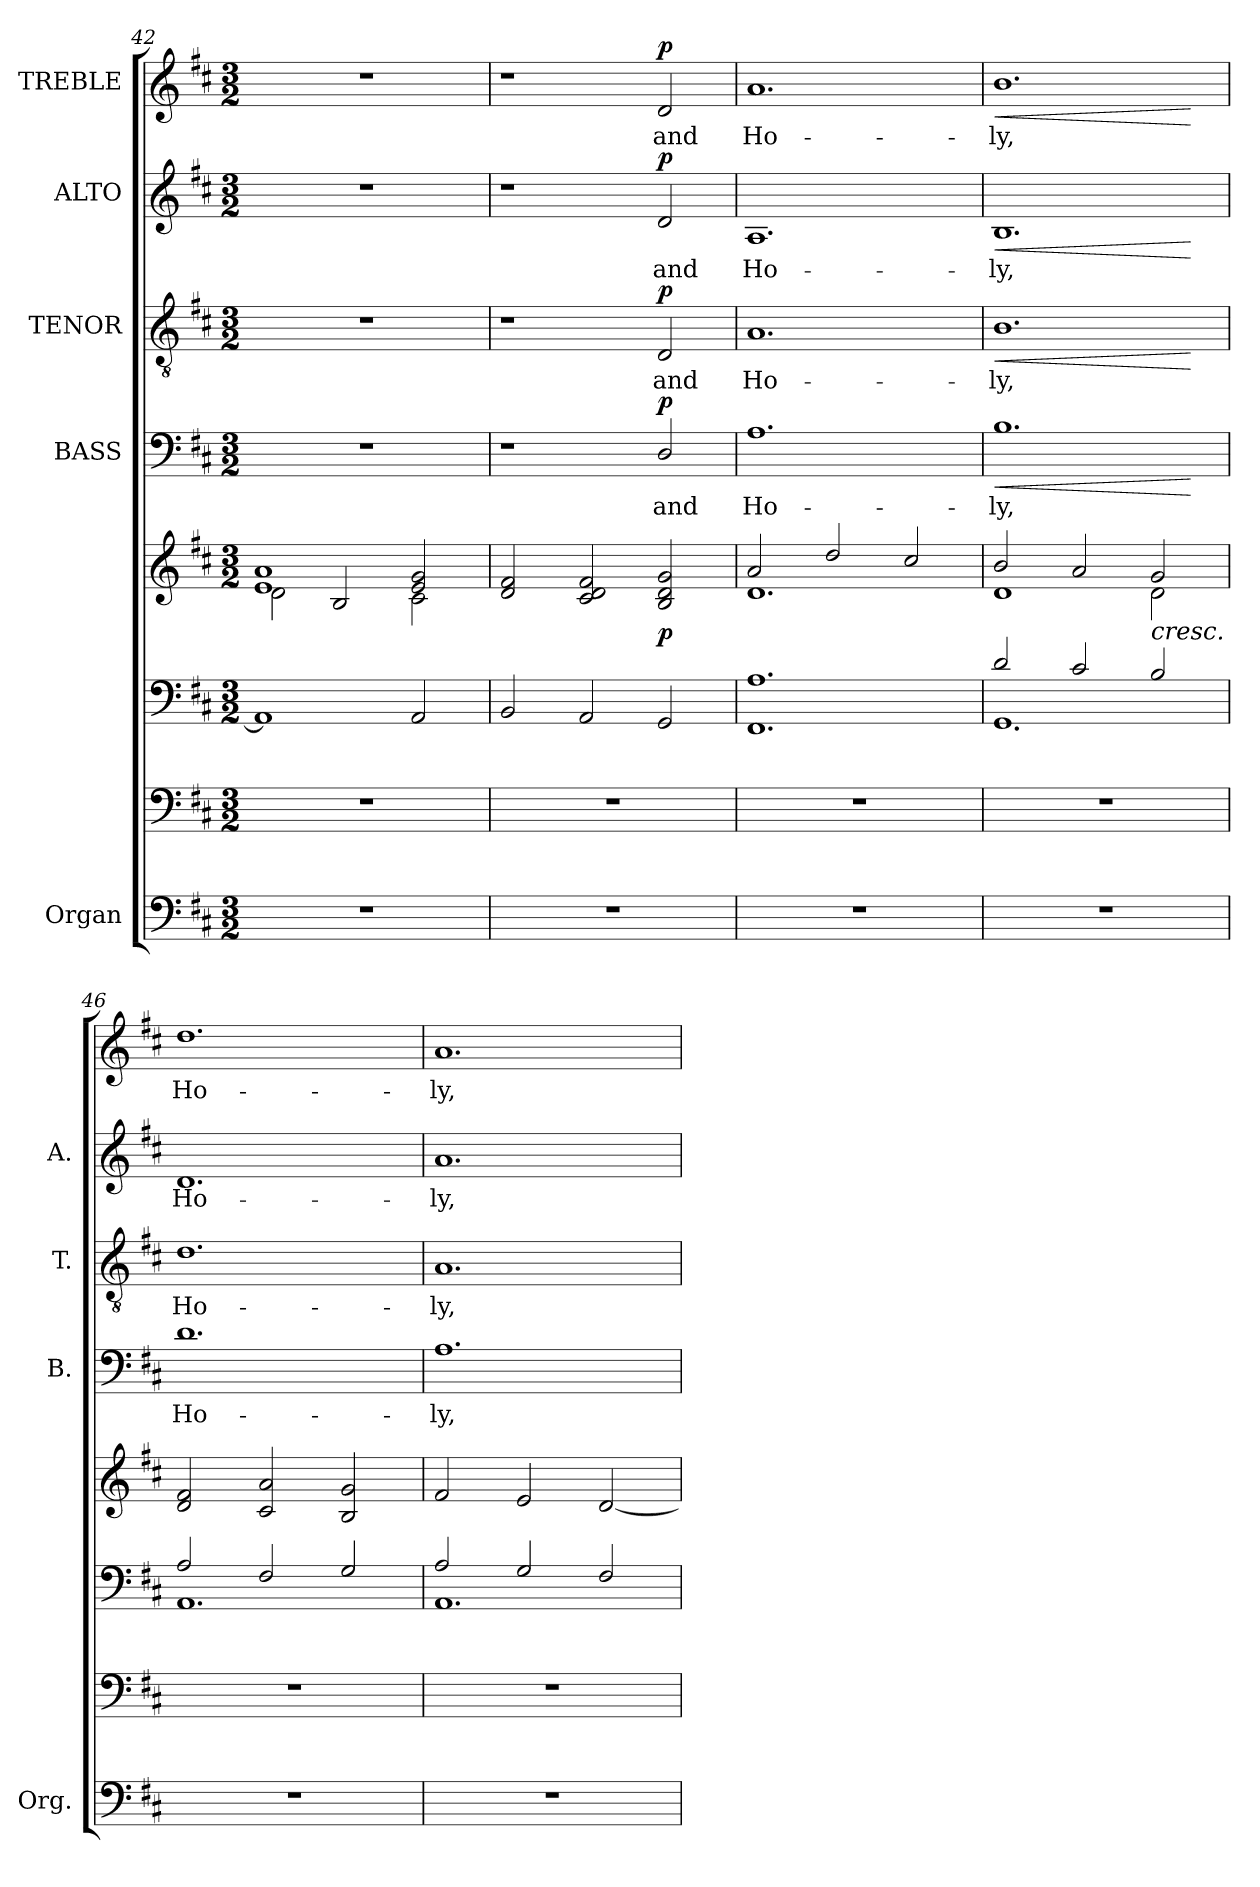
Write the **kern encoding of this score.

**kern	**kern	**kern	**kern	**dynam	**kern	**text	**dynam	**kern	**text	**dynam	**kern	**text	**dynam	**kern	**text	**dynam
*part5	*part5	*part5	*part5	*part5	*part4	*part4	*part4	*part3	*part3	*part3	*part2	*part2	*part2	*part1	*part1	*part1
*staff8	*staff7	*staff6	*staff5	*staff5/6/7/8	*staff4	*staff4	*staff4	*staff3	*staff3	*staff3	*staff2	*staff2	*staff2	*staff1	*staff1	*staff1
*I"Organ	*	*	*	*	*I"BASS	*	*	*I"TENOR	*	*	*I"ALTO	*	*	*I"TREBLE	*	*
*I'Org.	*	*	*	*	*I'B.	*	*	*I'T.	*	*	*I'A.	*	*	*	*	*
*clefF4	*clefF4	*clefF4	*clefG2	*	*clefF4	*	*	*clefGv2	*	*	*clefG2	*	*	*clefG2	*	*
*	*	*	*	*	*	*	*	*ITrd7c12	*	*	*	*	*	*	*	*
*k[f#c#]	*k[f#c#]	*k[f#c#]	*k[f#c#]	*	*k[f#c#]	*	*	*k[f#c#]	*	*	*k[f#c#]	*	*	*k[f#c#]	*	*
*D:	*D:	*D:	*D:	*	*D:	*	*	*D:	*	*	*D:	*	*	*D:	*	*
*M3/2	*M3/2	*M3/2	*M3/2	*	*M3/2	*	*	*M3/2	*	*	*M3/2	*	*	*M3/2	*	*
=42	=42	=42	=42	=42	=42	=42	=42	=42	=42	=42	=42	=42	=42	=42	=42	=42
!LO:N:vis=1	!LO:N:vis=1	!	!	!	!LO:N:vis=1	!	!	!LO:N:vis=1	!	!	!LO:N:vis=1	!	!	!LO:N:vis=1	!	!
*	*	*	*^	*	*	*	*	*	*	*	*	*	*	*	*	*
1.r	1.r	1AAi]	1ei 1ai	2di\	.	1.r	.	.	1.r	.	.	1.r	.	.	1.r	.	.
.	.	.	.	2Bi/	.	.	.	.	.	.	.	.	.	.	.	.	.
.	.	2AAi/	2ei/ 2gi	2c#i\	.	.	.	.	.	.	.	.	.	.	.	.	.
!!LO:LB:g=z
=43	=43	=43	=43	=43	=43	=43	=43	=43	=43	=43	=43	=43	=43	=43	=43	=43	=43
!LO:N:vis=1	!LO:N:vis=1	!	!	!	!	!	!	!	!	!	!	!	!	!	!	!	!
*	*	*	*v	*v	*	*	*	*	*	*	*	*	*	*	*	*	*
1.r	1.r	2BBi/	2di/ 2f#i	.	1r	.	.	1r	.	.	1r	.	.	1r	.	.
.	.	2AAi/	2c#i/ 2di 2f#i	.	.	.	.	.	.	.	.	.	.	.	.	.
!	!	!	!	!	!	!LO:LY:b:color=#000000	!	!	!	!	!	!	!	!	!	!
!	!	!	!	!	!	!	!	!	!LO:LY:b:color=#000000	!	!	!	!	!	!	!
!	!	!	!	!	!	!	!	!	!	!	!	!LO:LY:b:color=#000000	!	!	!	!
!	!	!	!	!	!	!	!	!	!	!	!	!	!	!	!LO:LY:b:color=#000000	!
.	.	2GGi/	2Bi/ 2di 2gi	p	2Di/	and	p	2DDi/	and	p	2di/	and	p	2di/	and	p
=44	=44	=44	=44	=44	=44	=44	=44	=44	=44	=44	=44	=44	=44	=44	=44	=44
!LO:N:vis=1	!LO:N:vis=1	!	!	!	!	!	!	!	!	!	!	!	!	!	!	!
*	*	*	*^	*	*	*	*	*	*	*	*	*	*	*	*	*
!	!	!	!	!	!	!	!LO:LY:b:color=#000000	!	!	!	!	!	!	!	!	!	!
!	!	!	!	!	!	!	!	!	!	!LO:LY:b:color=#000000	!	!	!	!	!	!	!
!	!	!	!	!	!	!	!	!	!	!	!	!	!LO:LY:b:color=#000000	!	!	!	!
!	!	!	!	!	!	!	!	!	!	!	!	!	!	!	!	!LO:LY:b:color=#000000	!
1.r	1.r	1.FF#i 1.Ai	2ai/	1.di	.	1.Ai	Ho-	.	1.AAi	Ho-	.	1.Ai	Ho-	.	1.ai	Ho-	.
.	.	.	2ddi/	.	.	.	.	.	.	.	.	.	.	.	.	.	.
.	.	.	2cc#i/	.	.	.	.	.	.	.	.	.	.	.	.	.	.
=45	=45	=45	=45	=45	=45	=45	=45	=45	=45	=45	=45	=45	=45	=45	=45	=45	=45
!LO:N:vis=1	!LO:N:vis=1	!	!	!	!	!	!	!	!	!	!	!	!	!	!	!	!
*	*	*^	*	*	*	*	*	*	*	*	*	*	*	*	*	*	*
!	!	!	!	!	!	!	!	!LO:LY:b:color=#000000	!LO:HP:b	!	!	!	!	!	!	!	!	!
!	!	!	!	!	!	!	!	!	!	!	!LO:LY:b:color=#000000	!LO:HP:b	!	!	!	!	!	!
!	!	!	!	!	!	!	!	!	!	!	!	!	!	!LO:LY:b:color=#000000	!LO:HP:b	!	!	!
!	!	!	!	!	!	!	!	!	!	!	!	!	!	!	!	!	!LO:LY:b:color=#000000	!LO:HP:b
1.r	1.r	2di/	1.GGi	2bi/	1di	.	1.Bi	-ly,	<	1.BBi	-ly,	<	1.Bi	-ly,	<	1.bi	-ly,	<
.	.	2c#i/	.	2ai/	.	[	.	.	.	.	.	.	.	.	.	.	.	.
!	!	!	!	!	!	!LO:HP:b	!	!	!	!	!	!	!	!	!	!	!	!
.	.	2Bi/	.	2gi/	2di\	<	.	.	.	.	.	.	.	.	.	.	.	.
*	*	*v	*v	*	*	*	*	*	*	*	*	*	*	*	*	*	*	*
*	*	*	*v	*v	*	*	*	*	*	*	*	*	*	*	*	*	*
.	.	.	.	.	.	.	[	.	.	[	.	.	[	.	.	[
=46	=46	=46	=46	=46	=46	=46	=46	=46	=46	=46	=46	=46	=46	=46	=46	=46
!LO:N:vis=1	!LO:N:vis=1	!	!	!	!	!	!	!	!	!	!	!	!	!	!	!
*	*	*^	*	*	*	*	*	*	*	*	*	*	*	*	*	*
!	!	!	!	!	!	!	!LO:LY:b:color=#000000	!	!	!	!	!	!	!	!	!	!
!	!	!	!	!	!	!	!	!	!	!LO:LY:b:color=#000000	!	!	!	!	!	!	!
!	!	!	!	!	!	!	!	!	!	!	!	!	!LO:LY:b:color=#000000	!	!	!	!
!	!	!	!	!	!	!	!	!	!	!	!	!	!	!	!	!LO:LY:b:color=#000000	!
1.r	1.r	2Ai/	1.AAi	2di/ 2f#i	.	1.di	Ho-	.	1.Di	Ho-	.	1.di	Ho-	.	1.ddi	Ho-	.
.	.	2F#i/	.	2c#i/ 2ai	.	.	.	.	.	.	.	.	.	.	.	.	.
.	.	2Gi/	.	2Bi/ 2gi	.	.	.	.	.	.	.	.	.	.	.	.	.
=47	=47	=47	=47	=47	=47	=47	=47	=47	=47	=47	=47	=47	=47	=47	=47	=47	=47
!LO:N:vis=1	!LO:N:vis=1	!	!	!	!	!	!	!	!	!	!	!	!	!	!	!	!
!	!	!	!	!	!	!	!LO:LY:b:color=#000000	!	!	!	!	!	!	!	!	!	!
!	!	!	!	!	!	!	!	!	!	!LO:LY:b:color=#000000	!	!	!	!	!	!	!
!	!	!	!	!	!	!	!	!	!	!	!	!	!LO:LY:b:color=#000000	!	!	!	!
!	!	!	!	!	!	!	!	!	!	!	!	!	!	!	!	!LO:LY:b:color=#000000	!
1.r	1.r	2Ai/	1.AAi	2f#i/	.	1.Ai	-ly,	.	1.AAi	-ly,	.	1.ai	-ly,	.	1.ai	-ly,	.
.	.	2Gi/	.	2ei/	.	.	.	.	.	.	.	.	.	.	.	.	.
.	.	2F#i/	.	[2di/	.	.	.	.	.	.	.	.	.	.	.	.	.
*	*	*v	*v	*	*	*	*	*	*	*	*	*	*	*	*	*	*
=	=	=	=	=	=	=	=	=	=	=	=	=	=	=	=	=
*-	*-	*-	*-	*-	*-	*-	*-	*-	*-	*-	*-	*-	*-	*-	*-	*-
